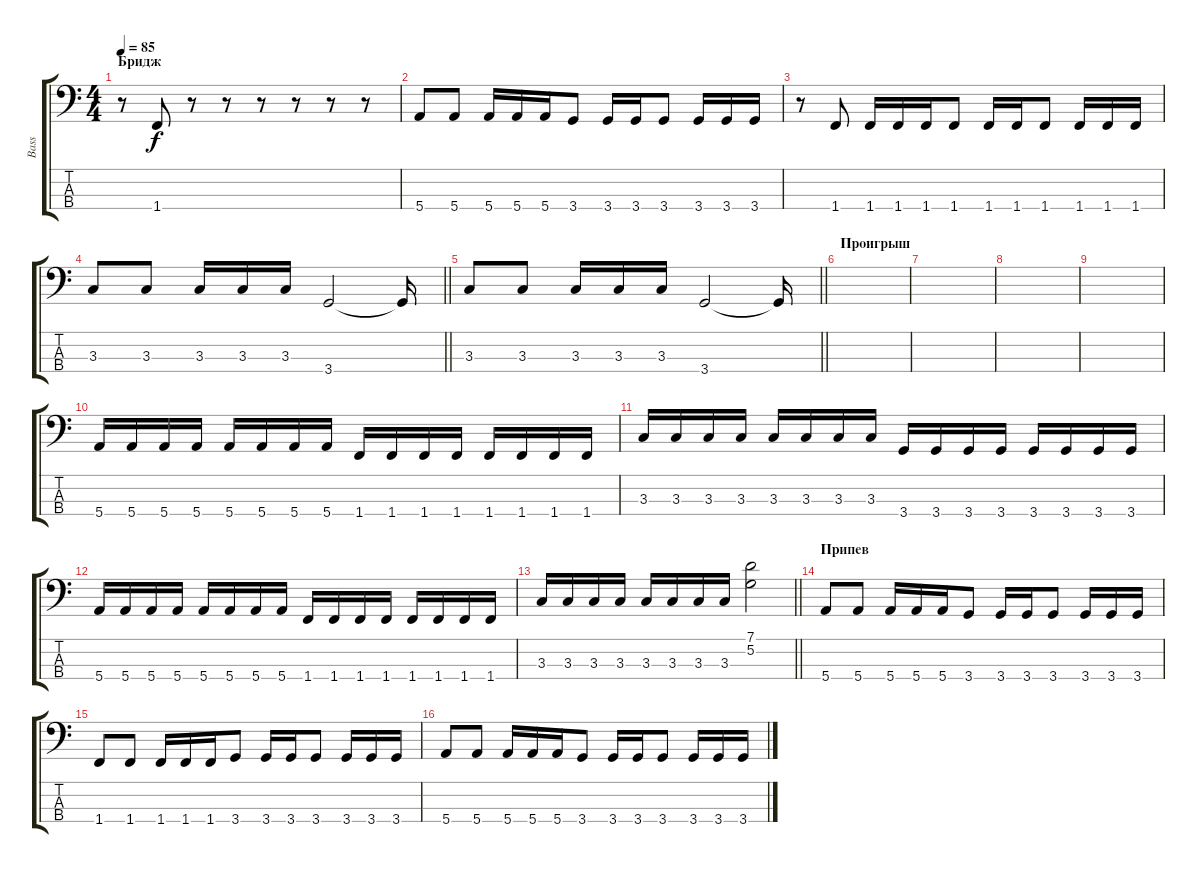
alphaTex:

\track ("Bass" "Bass") {instrument electricbasspick}
\staff {score tabs}
\tuning (G2 D2 A1 E1) {hide}
\ts (4 4)
\section ("" "Бридж")
\tempo 85
\clef f4
\ks c
r.8{dy f} 1.4.8 r.8 r.8 r.8 r.8 r.8 r.8 |
5.4.8 5.4.8 5.4.16 5.4.16 5.4.16 3.4.8 3.4.16 3.4.16 3.4.8 3.4.16 3.4.16 3.4.16 |
r.8 1.4.8 1.4.16 1.4.16 1.4.16 1.4.8 1.4.16 1.4.16 1.4.8 1.4.16 1.4.16 1.4.16 |
\barLineRight lightlight
3.3.8 3.3.8 3.3.16 3.3.16 3.3.16 3.4.2 3.4{t}.16 |
\barLineRight lightlight
3.3.8 3.3.8 3.3.16 3.3.16 3.3.16 3.4.2 3.4{t}.16 |
\section ("" "Проигрыш")
|
|
|
|
5.4.16 5.4.16 5.4.16 5.4.16 5.4.16 5.4.16 5.4.16 5.4.16 1.4.16 1.4.16 1.4.16 1.4.16 1.4.16 1.4.16 1.4.16 1.4.16 |
3.3.16 3.3.16 3.3.16 3.3.16 3.3.16 3.3.16 3.3.16 3.3.16 3.4.16 3.4.16 3.4.16 3.4.16 3.4.16 3.4.16 3.4.16 3.4.16 |
5.4.16 5.4.16 5.4.16 5.4.16 5.4.16 5.4.16 5.4.16 5.4.16 1.4.16 1.4.16 1.4.16 1.4.16 1.4.16 1.4.16 1.4.16 1.4.16 |
\barLineRight lightlight
3.3.16 3.3.16 3.3.16 3.3.16 3.3.16 3.3.16 3.3.16 3.3.16 (7.1 5.2).2 |
\section ("" "Припев")
5.4.8 5.4.8 5.4.16 5.4.16 5.4.16 3.4.8 3.4.16 3.4.16 3.4.8 3.4.16 3.4.16 3.4.16 |
1.4.8 1.4.8 1.4.16 1.4.16 1.4.16 3.4.8 3.4.16 3.4.16 3.4.8 3.4.16 3.4.16 3.4.16 |
5.4.8 5.4.8 5.4.16 5.4.16 5.4.16 3.4.8 3.4.16 3.4.16 3.4.8 3.4.16 3.4.16 3.4.16
